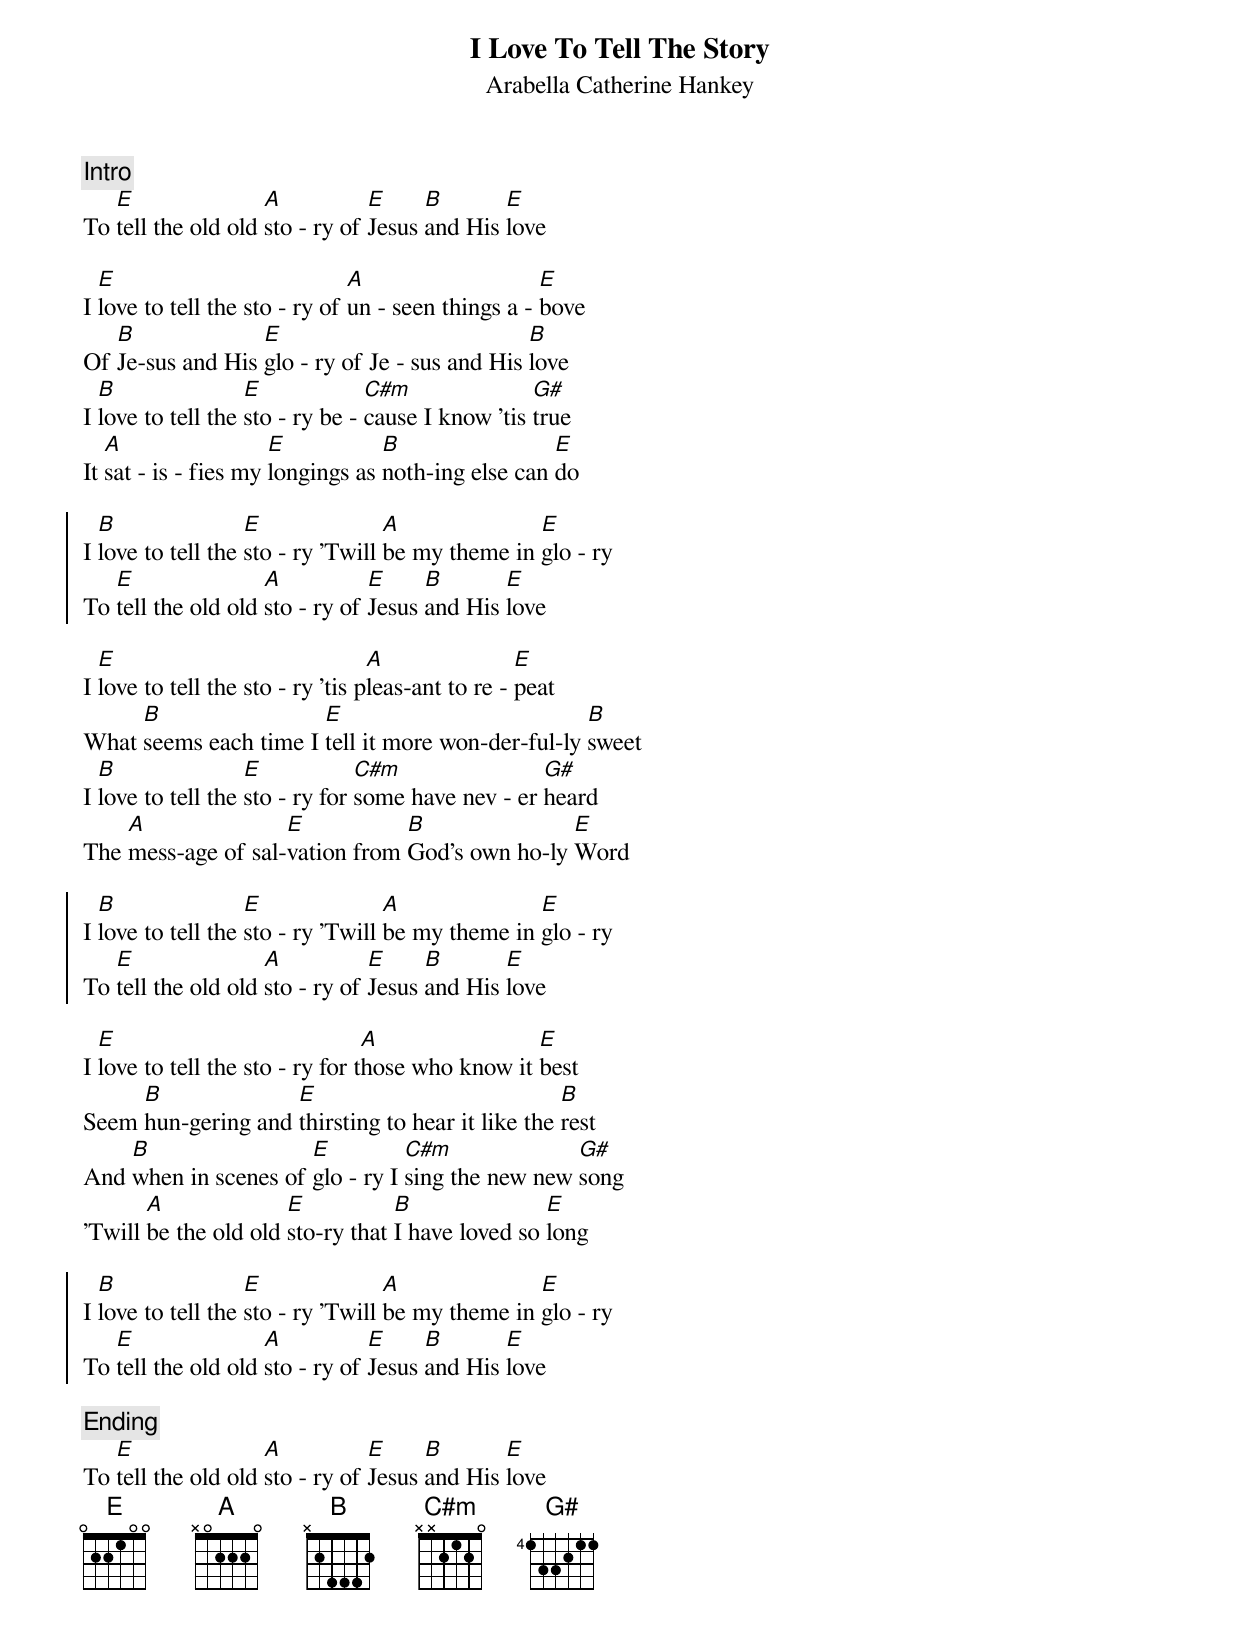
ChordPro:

{title:I Love To Tell The Story}
{subtitle:Arabella Catherine Hankey}
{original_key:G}
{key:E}
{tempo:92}
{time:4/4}
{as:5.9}

{c:Intro}
To [E]tell the old old [A]sto - ry of [E]Jesus [B]and His [E]love

I [E]love to tell the sto - ry of [A]un - seen things a - [E]bove
Of [B]Je-sus and His [E]glo - ry of Je - sus and His [B]love
I [B]love to tell the [E]sto - ry be - [C#m]cause I know 'tis [G#]true
It [A]sat - is - fies my [E]longings as [B]noth-ing else can [E]do

{soc}
I [B]love to tell the [E]sto - ry 'Twill [A]be my theme in [E]glo - ry
To [E]tell the old old [A]sto - ry of [E]Jesus [B]and His [E]love
{eoc}

I [E]love to tell the sto - ry 'tis p[A]leas-ant to re - [E]peat
What [B]seems each time I [E]tell it more won-der-ful-ly [B]sweet
I [B]love to tell the [E]sto - ry for [C#m]some have nev - er [G#]heard
The [A]mess-age of sal-[E]vation from [B]God's own ho-ly [E]Word

{soc}
I [B]love to tell the [E]sto - ry 'Twill [A]be my theme in [E]glo - ry
To [E]tell the old old [A]sto - ry of [E]Jesus [B]and His [E]love
{eoc}

I [E]love to tell the sto - ry for t[A]hose who know it [E]best
Seem [B]hun-gering and [E]thirsting to hear it like the [B]rest
And [B]when in scenes of [E]glo - ry I [C#m]sing the new new [G#]song
'Twill [A]be the old old [E]sto-ry that [B]I have loved so [E]long

{soc}
I [B]love to tell the [E]sto - ry 'Twill [A]be my theme in [E]glo - ry
To [E]tell the old old [A]sto - ry of [E]Jesus [B]and His [E]love
{eoc}

{c:Ending}
To [E]tell the old old [A]sto - ry of [E]Jesus [B]and His [E]love
